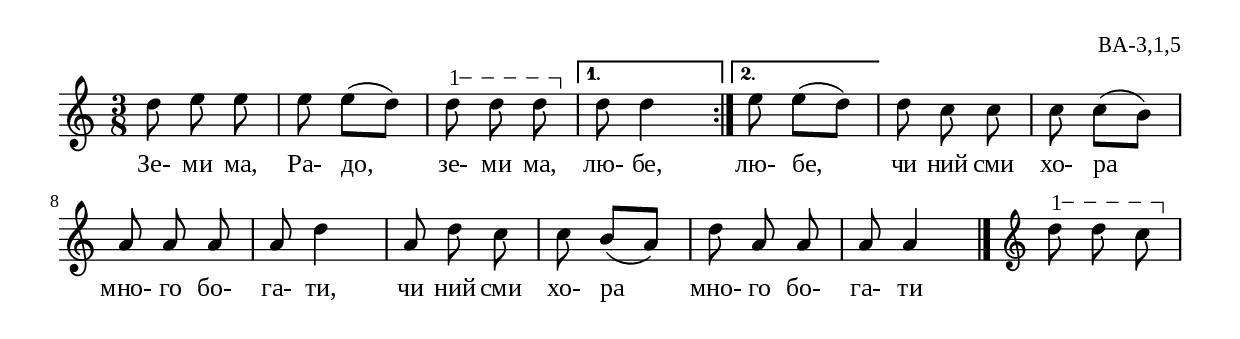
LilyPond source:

%{
BA_3_1_05
%}

\include "td-preamble.ly"

\score {
\relative c'' {
%% \tempo 4 = 152
  \time 3/8
\varA   
  \repeat volta 2 { d8 e\noBeam e | e e([ d)] |
  d8\startTextSpan d\noBeam d\stopTextSpan 
}
  \alternative  { { d8 d4 } { e8 e8([ d)] } }
d8 c\noBeam c | c c([ b)] | a8 a\noBeam a | a d4 | a8 d\noBeam c |
c8 b([ a)] | d a\noBeam a | a a4 
 \bar "|." 
\set Score.measureLength = #(ly:make-moment 1 16)  
 s16 \bar ""  
 \set Score.measureLength = #(ly:make-moment 3 8)  
 \clef treble  
\varA
  d8\startTextSpan d\noBeam c\stopTextSpan 
}
\addlyrics { Зе- ми ма, Ра- до, зе- ми ма, лю- бе, лю- бе, 
чи ний сми хо- ра мно- го бо- га- ти, 
чи ний сми хо- ра мно- го бо- га- ти  }
%
\layout {
  indent = #0
  line-width = 190\mm
  ragged-right=##f
}
%
\midi { 
	\context {
		\Score
		tempoWholesPerMinute = #(ly:make-moment 152 8)
		}
	}
}
%
\header{
  opus = "ВА-3,1,5"
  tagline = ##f
}


